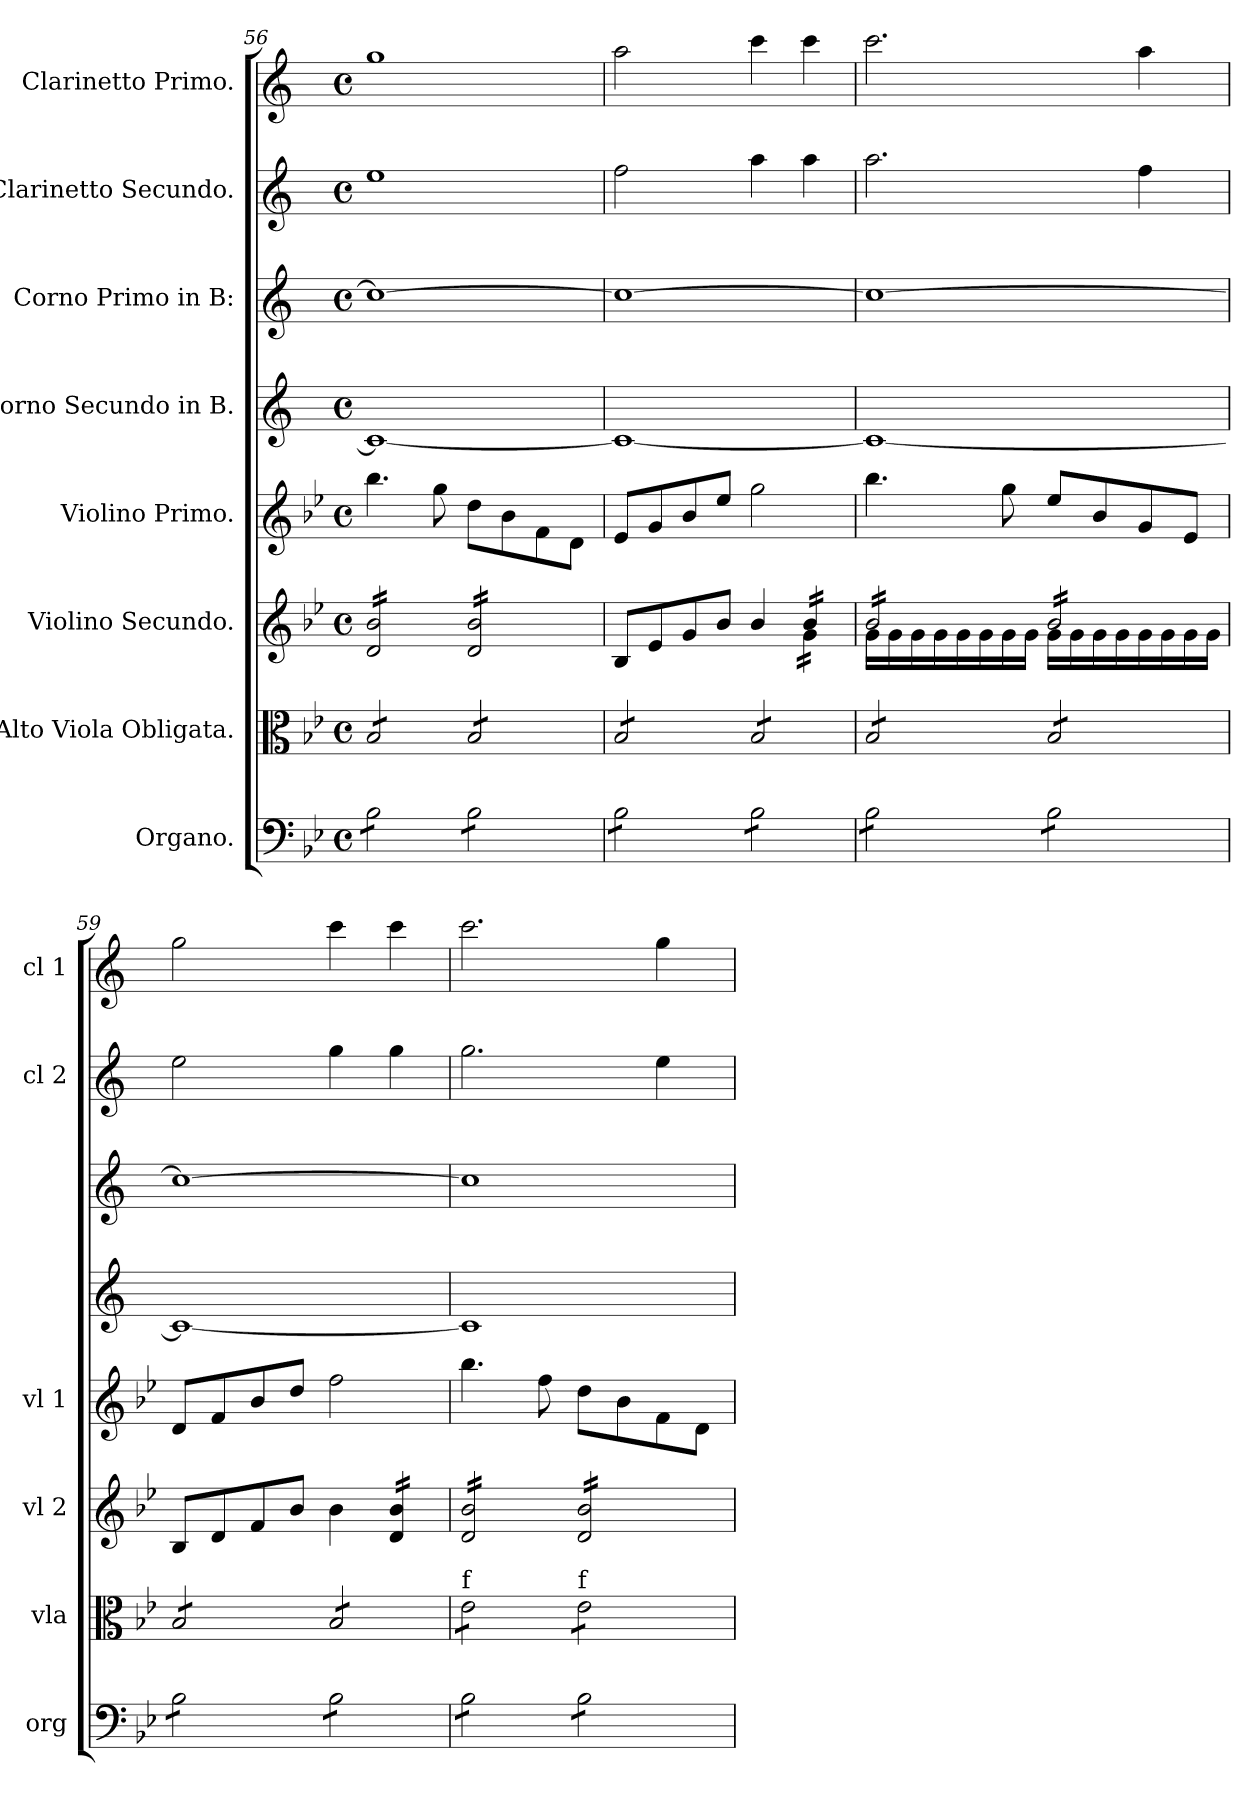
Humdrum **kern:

**kern	**kern	**kern	**kern	**kern	**kern	**kern	**kern
*part8	*part7	*part6	*part5	*part4	*part3	*part2	*part1
*staff8	*staff7	*staff6	*staff5	*staff4	*staff3	*staff2	*staff1
*I"Organo.	*I"Alto Viola Obligata.	*I"Violino Secundo.	*I"Violino Primo.	*I"Corno Secundo in B.	*I"Corno Primo in B:	*I"Clarinetto Secundo.	*I"Clarinetto Primo.
*I'org	*I'vla	*I'vl 2	*I'vl 1	*	*	*I'cl 2	*I'cl 1
*clefF4	*clefC3	*clefG2	*clefG2	*clefG2	*clefG2	*clefG2	*clefG2
*	*	*	*	*ITrd1c2	*ITrd1c2	*ITrd1c2	*ITrd1c2
*k[b-e-]	*k[b-e-]	*k[b-e-]	*k[b-e-]	*k[b-e-]	*k[b-e-]	*k[b-e-]	*k[b-e-]
*B-:	*B-:	*B-:	*B-:	*B-:	*B-:	*B-:	*B-:
*M4/4	*M4/4	*M4/4	*M4/4	*M4/4	*M4/4	*M4/4	*M4/4
*met(c)	*met(c)	*met(c)	*met(c)	*met(c)	*met(c)	*met(c)	*met(c)
=56	=56	=56	=56	=56	=56	=56	=56
*tremolo	*	*	*	*	*	*	*
*	*tremolo	*	*	*	*	*	*
*	*	*tremolo	*	*	*	*	*
8B-\L	8B-/L	16d/ 16b-/LL	4.bb-\	1B-/_	1b-\_<	1dd\	1ff\
.	.	16d/ 16b-/	.	.	.	.	.
8B-\	8B-/	16d/ 16b-/	.	.	.	.	.
.	.	16d/ 16b-/	.	.	.	.	.
8B-\	8B-/	16d/ 16b-/	.	.	.	.	.
.	.	16d/ 16b-/	.	.	.	.	.
8B-\J	8B-/J	16d/ 16b-/	8gg\	.	.	.	.
.	.	16d/ 16b-/JJ	.	.	.	.	.
8B-\L	8B-/L	16d/ 16b-/LL	8dd\L	.	.	.	.
.	.	16d/ 16b-/	.	.	.	.	.
8B-\	8B-/	16d/ 16b-/	8b-\	.	.	.	.
.	.	16d/ 16b-/	.	.	.	.	.
8B-\	8B-/	16d/ 16b-/	8f\	.	.	.	.
.	.	16d/ 16b-/	.	.	.	.	.
8B-\J	8B-/J	16d/ 16b-/	8d\J	.	.	.	.
.	.	16d/ 16b-/JJ	.	.	.	.	.
*	*	*Xtremolo	*	*	*	*	*
=57	=57	=57	=57	=57	=57	=57	=57
*	*	*^	*	*	*	*	*
8B-\L	8B-/L	8B-/L	2.ryy	8e-/L	1B-/_	1b-\_<	2ee-\	2gg\
8B-\	8B-/	8e-/	.	8g/	.	.	.	.
8B-\	8B-/	8g/	.	8b-/	.	.	.	.
8B-\J	8B-/J	8b-/J	.	8ee-/J	.	.	.	.
8B-\L	8B-/L	4b-/	.	2gg\	.	.	4gg\	4bb-\
8B-\	8B-/	.	.	.	.	.	.	.
*	*	*tremolo	*	*	*	*	*	*
8B-\	8B-/	16b-/LL	16g\LL	.	.	.	4gg\	4bb-\
.	.	16b-/	16g\	.	.	.	.	.
8B-\J	8B-/J	16b-/	16g\	.	.	.	.	.
.	.	16b-/JJ	16g\JJ	.	.	.	.	.
=58	=58	=58	=58	=58	=58	=58	=58	=58
8B-\L	8B-/L	16b-/LL	16g\LL	4.bb-\	1B-/_	1b-\_<	2.gg\	2.bb-\
.	.	16b-/	16g\	.	.	.	.	.
8B-\	8B-/	16b-/	16g\	.	.	.	.	.
.	.	16b-/	16g\	.	.	.	.	.
8B-\	8B-/	16b-/	16g\	.	.	.	.	.
.	.	16b-/	16g\	.	.	.	.	.
8B-\J	8B-/J	16b-/	16g\	8gg\	.	.	.	.
.	.	16b-/JJ	16g\JJ	.	.	.	.	.
8B-\L	8B-/L	16b-/LL	16g\LL	8ee-/L	.	.	.	.
.	.	16b-/	16g\	.	.	.	.	.
8B-\	8B-/	16b-/	16g\	8b-/	.	.	.	.
.	.	16b-/	16g\	.	.	.	.	.
8B-\	8B-/	16b-/	16g\	8g/	.	.	4ee-\	4gg\
.	.	16b-/	16g\	.	.	.	.	.
8B-\J	8B-/J	16b-/	16g\	8e-/J	.	.	.	.
.	.	16b-/JJ	16g\JJ	.	.	.	.	.
*	*	*Xtremolo	*	*	*	*	*	*
*	*	*v	*v	*	*	*	*	*
=59	=59	=59	=59	=59	=59	=59	=59
8B-\L	8B-/L	8B-/L	8d/L	1B-/_	1b-\_	2dd\	2ff\
8B-\	8B-/	8d/	8f/	.	.	.	.
8B-\	8B-/	8f/	8b-/	.	.	.	.
8B-\J	8B-/J	8b-/J	8dd/J	.	.	.	.
8B-\L	8B-/L	4b-\	2ff\	.	.	4ff\	4bb-\
8B-\	8B-/	.	.	.	.	.	.
*	*	*tremolo	*	*	*	*	*
8B-\	8B-/	16d/ 16b-/LL	.	.	.	4ff\	4bb-\
.	.	16d/ 16b-/	.	.	.	.	.
8B-\J	8B-/J	16d/ 16b-/	.	.	.	.	.
.	.	16d/ 16b-/JJ	.	.	.	.	.
=60	=60	=60	=60	=60	=60	=60	=60
!	!LO:TX:a:t=f	!	!	!	!	!	!
8B-\L	8e-\L	16d/ 16b-/LL	4.bb-\	1B-/]	1b-\]	2.ff\	2.bb-\
.	.	16d/ 16b-/	.	.	.	.	.
8B-\	8e-\	16d/ 16b-/	.	.	.	.	.
.	.	16d/ 16b-/	.	.	.	.	.
8B-\	8e-\	16d/ 16b-/	.	.	.	.	.
.	.	16d/ 16b-/	.	.	.	.	.
8B-\J	8e-\J	16d/ 16b-/	8ff\	.	.	.	.
.	.	16d/ 16b-/JJ	.	.	.	.	.
!	!LO:TX:a:t=f	!	!	!	!	!	!
8B-\L	8e-\L	16d/ 16b-/LL	8dd\L	.	.	.	.
.	.	16d/ 16b-/	.	.	.	.	.
8B-\	8e-\	16d/ 16b-/	8b-\	.	.	.	.
.	.	16d/ 16b-/	.	.	.	.	.
8B-\	8e-\	16d/ 16b-/	8f\	.	.	4dd\	4ff\
.	.	16d/ 16b-/	.	.	.	.	.
8B-\J	8e-\J	16d/ 16b-/	8d\J	.	.	.	.
*	*Xtremolo	*	*	*	*	*	*
*Xtremolo	*	*	*	*	*	*	*
.	.	16d/ 16b-/JJ	.	.	.	.	.
*	*	*Xtremolo	*	*	*	*	*
=	=	=	=	=	=	=	=
*-	*-	*-	*-	*-	*-	*-	*-
